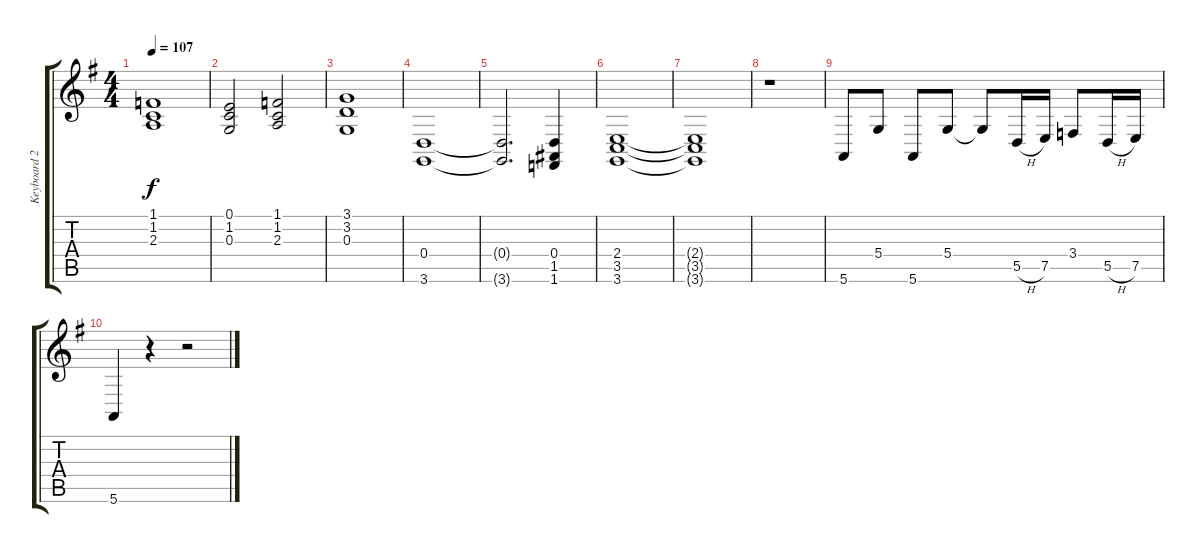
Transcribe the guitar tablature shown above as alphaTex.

\track ("Keyboard 2" "Keyboard 2") {instrument churchorgan}
\staff {score tabs}
\tuning (E4 B3 G3 D3 A2 E2) {hide}
\ts (4 4)
\tempo 107
\clef g2
\ks g
(1.1 1.2 2.3).1{dy f} |
(0.1 1.2 0.3).2 (1.1 1.2 2.3).2 |
(3.1 3.2 0.3).1 |
(0.4 3.6).1 |
(0.4{t} 3.6{t}).2{d} (0.4 1.5 1.6).4 |
(2.4 3.5 3.6).1 |
(2.4{t} 3.5{t} 3.6{t}).1 |
r.1 |
5.6.8 5.4.8 5.6.8 5.4.8 5.4{t}.8 5.5{h}.16 7.5.16 3.4.8 5.5{h}.16 7.5.16 |
5.6.4 r.4 r.2
